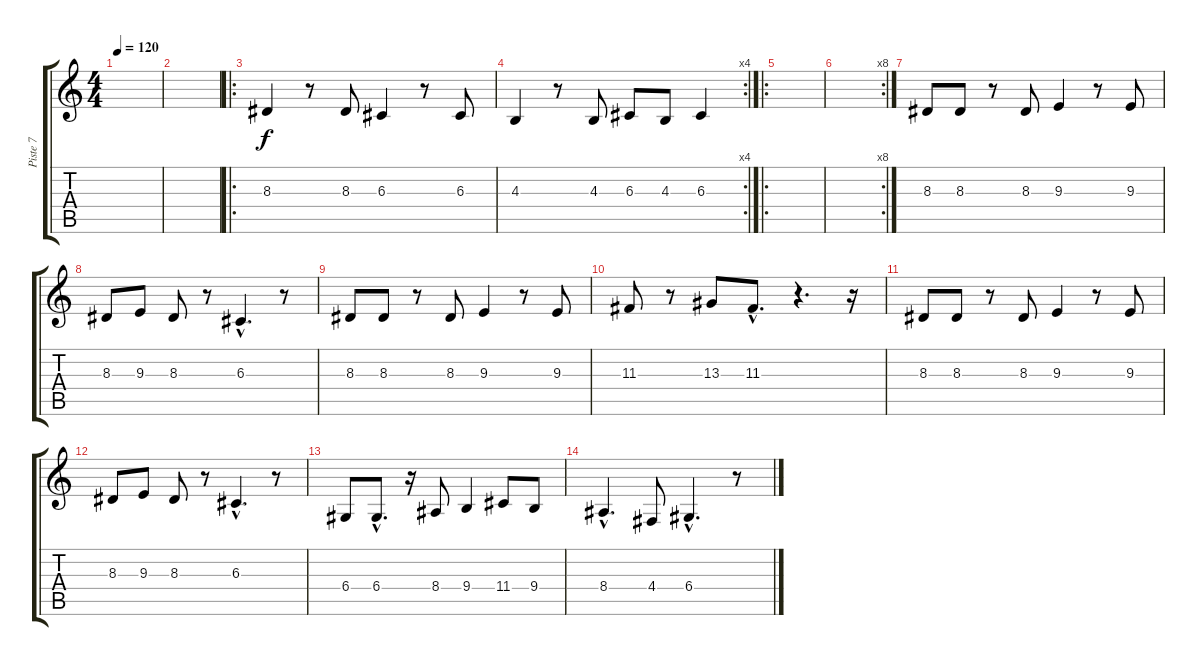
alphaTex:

\track ("Piste 7" "Piste 7") {instrument altosax}
\staff {score tabs}
\tuning (E4 B3 G3 D3 A2 E2) {hide}
\ts (4 4)
\tempo 120
\clef g2
\ks c
|
|
\ro
8.3.4 r.8 8.3.8 6.3.4 r.8 6.3.8 |
\rc 4
4.3.4 r.8 4.3.8 6.3.8 4.3.8 6.3.4 |
\ro
|
\rc 8
|
8.3.8 8.3.8 r.8 8.3.8 9.3.4 r.8 9.3.8 |
8.3.8 9.3.8 8.3.8 r.8 6.3{hac}.4{d} r.8 |
8.3.8 8.3.8 r.8 8.3.8 9.3.4 r.8 9.3.8 |
11.3.8 r.8 13.3.8 11.3{hac}.8{d} r.4{d} r.16 |
8.3.8 8.3.8 r.8 8.3.8 9.3.4 r.8 9.3.8 |
8.3.8 9.3.8 8.3.8 r.8 6.3{hac}.4{d} r.8 |
6.4.8 6.4{hac}.8{d} r.16 8.4.8 9.4.4 11.4.8 9.4.8 |
8.4{hac}.4{d} 4.4.8 6.4{hac}.4{d} r.8
